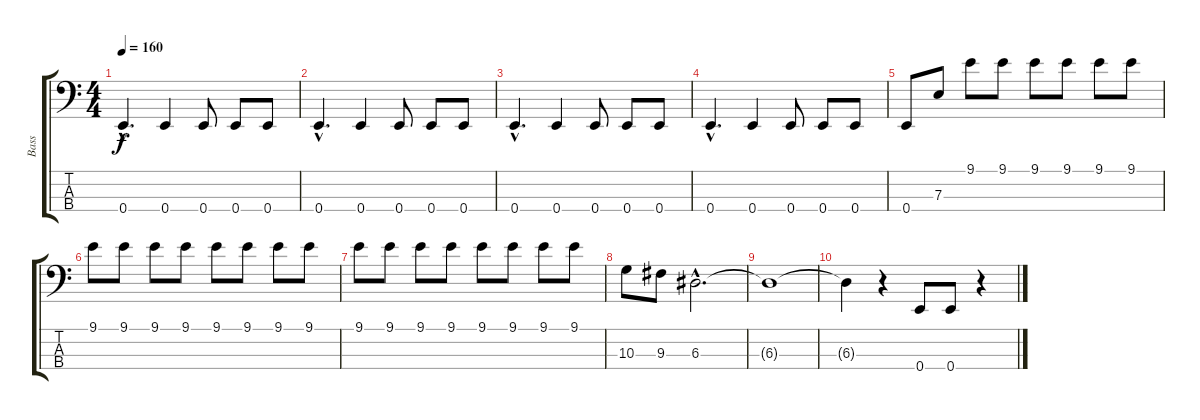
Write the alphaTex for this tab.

\track ("Bass" "Bass") {instrument electricbassfinger}
\staff {score tabs}
\tuning (G2 D2 A1 E1) {hide}
\ts (4 4)
\tempo 160
\clef f4
\ks c
0.4{hac}.4{d dy f} 0.4.4 0.4.8 0.4.8 0.4.8 |
0.4{hac}.4{d} 0.4.4 0.4.8 0.4.8 0.4.8 |
0.4{hac}.4{d} 0.4.4 0.4.8 0.4.8 0.4.8 |
0.4{hac}.4{d} 0.4.4 0.4.8 0.4.8 0.4.8 |
0.4.8 7.3.8 9.1.8 9.1.8 9.1.8 9.1.8 9.1.8 9.1.8 |
9.1.8 9.1.8 9.1.8 9.1.8 9.1.8 9.1.8 9.1.8 9.1.8 |
9.1.8 9.1.8 9.1.8 9.1.8 9.1.8 9.1.8 9.1.8 9.1.8 |
10.3.8 9.3.8 6.3{hac}.2{d} |
6.3{t}.1 |
6.3{t}.4 r.4 0.4.8 0.4.8 r.4
